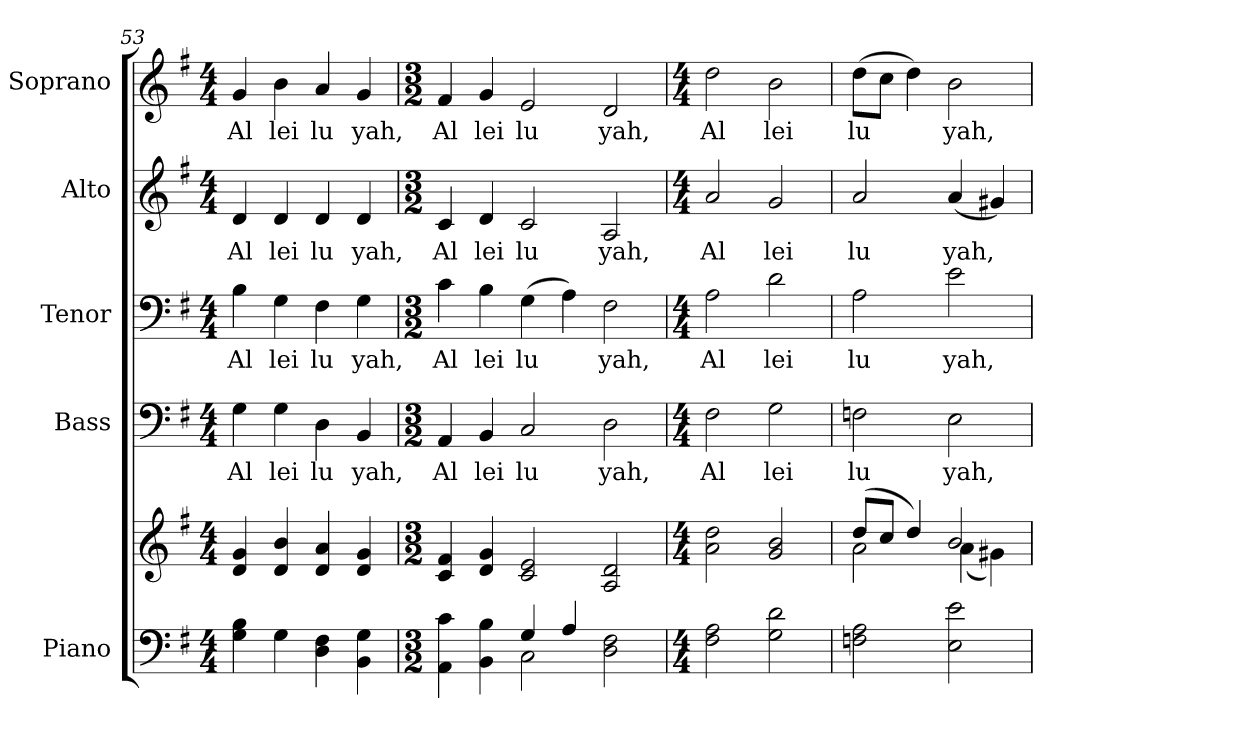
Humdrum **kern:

**kern	**kern	**kern	**text	**kern	**text	**kern	**text	**kern	**text
*part5	*part5	*part4	*part4	*part3	*part3	*part2	*part2	*part1	*part1
*staff6	*staff5	*staff4	*staff4	*staff3	*staff3	*staff2	*staff2	*staff1	*staff1
*I"Piano	*	*I"Bass	*	*I"Tenor	*	*I"Alto	*	*I"Soprano	*
*I'Pno.	*	*I'B.	*	*I'T.	*	*I'A.	*	*I'S.	*
*clefF4	*clefG2	*clefF4	*	*clefF4	*	*clefG2	*	*clefG2	*
*k[f#]	*k[f#]	*k[f#]	*	*k[f#]	*	*k[f#]	*	*k[f#]	*
*G:	*G:	*G:	*	*G:	*	*G:	*	*G:	*
*M4/4	*M4/4	*M4/4	*	*M4/4	*	*M4/4	*	*M4/4	*
=53	=53	=53	=53	=53	=53	=53	=53	=53	=53
!	!	!	!LO:LY:b:color=#000000	!	!	!	!	!	!
!	!	!	!	!	!LO:LY:b:color=#000000	!	!	!	!
!	!	!	!	!	!	!	!LO:LY:b:color=#000000	!	!
!	!	!	!	!	!	!	!	!	!LO:LY:b:color=#000000
4Gi\ 4Bi	4di/ 4gi	4Gi\	Al	4Bi\	Al	4di/	Al	4gi/	Al
!	!	!	!LO:LY:b:color=#000000	!	!	!	!	!	!
!	!	!	!	!	!LO:LY:b:color=#000000	!	!	!	!
!	!	!	!	!	!	!	!LO:LY:b:color=#000000	!	!
!	!	!	!	!	!	!	!	!	!LO:LY:b:color=#000000
4Gi\	4di/ 4bi	4Gi\	lei	4Gi\	lei	4di/	lei	4bi\	lei
!	!	!	!LO:LY:b:color=#000000	!	!	!	!	!	!
!	!	!	!	!	!LO:LY:b:color=#000000	!	!	!	!
!	!	!	!	!	!	!	!LO:LY:b:color=#000000	!	!
!	!	!	!	!	!	!	!	!	!LO:LY:b:color=#000000
4Di\ 4F#i	4di/ 4ai	4Di\	lu	4F#i\	lu	4di/	lu	4ai/	lu
!	!	!	!LO:LY:b:color=#000000	!	!	!	!	!	!
!	!	!	!	!	!LO:LY:b:color=#000000	!	!	!	!
!	!	!	!	!	!	!	!LO:LY:b:color=#000000	!	!
!	!	!	!	!	!	!	!	!	!LO:LY:b:color=#000000
4BBi\ 4Gi	4di/ 4gi	4BBi/	yah,	4Gi\	yah,	4di/	yah,	4gi/	yah,
=54	=54	=54	=54	=54	=54	=54	=54	=54	=54
*M3/2	*M3/2	*M3/2	*	*M3/2	*	*M3/2	*	*M3/2	*
*^	*	*	*	*	*	*	*	*	*
!	!	!	!	!LO:LY:b:color=#000000	!	!	!	!	!	!
!	!	!	!	!	!	!LO:LY:b:color=#000000	!	!	!	!
!	!	!	!	!	!	!	!	!LO:LY:b:color=#000000	!	!
!	!	!	!	!	!	!	!	!	!	!LO:LY:b:color=#000000
4AAi\ 4ci	2ryy	4ci/ 4f#i	4AAi/	Al	4ci\	Al	4ci/	Al	4f#i/	Al
!	!	!	!	!LO:LY:b:color=#000000	!	!	!	!	!	!
!	!	!	!	!	!	!LO:LY:b:color=#000000	!	!	!	!
!	!	!	!	!	!	!	!	!LO:LY:b:color=#000000	!	!
!	!	!	!	!	!	!	!	!	!	!LO:LY:b:color=#000000
4BBi\ 4Bi	.	4di/ 4gi	4BBi/	lei	4Bi\	lei	4di/	lei	4gi/	lei
!	!	!	!	!LO:LY:b:color=#000000	!	!	!	!	!	!
!	!	!	!	!	!	!LO:LY:b:color=#000000	!	!	!	!
!	!	!	!	!	!	!	!	!LO:LY:b:color=#000000	!	!
!	!	!	!	!	!	!	!	!	!	!LO:LY:b:color=#000000
4Gi/	2Ci\	2ci/ 2ei	2Ci/	lu	(4Gi\	lu	2ci/	lu	2ei/	lu
4Ai/	.	.	.	.	4Ai\)	.	.	.	.	.
!	!	!	!	!LO:LY:b:color=#000000	!	!	!	!	!	!
!	!	!	!	!	!	!LO:LY:b:color=#000000	!	!	!	!
!	!	!	!	!	!	!	!	!LO:LY:b:color=#000000	!	!
!	!	!	!	!	!	!	!	!	!	!LO:LY:b:color=#000000
2Di\ 2F#i	2ryy	2Ai/ 2di	2Di\	yah,	2F#i\	yah,	2Ai/	yah,	2di/	yah,
*v	*v	*	*	*	*	*	*	*	*	*
!!LO:PB:g=z
=55	=55	=55	=55	=55	=55	=55	=55	=55	=55
*M4/4	*M4/4	*M4/4	*	*M4/4	*	*M4/4	*	*M4/4	*
*	*^	*	*	*	*	*	*	*	*
*^	*	*	*	*	*	*	*	*	*	*
!	!	!	!	!	!LO:LY:b:color=#000000	!	!	!	!	!	!
*v	*v	*	*	*	*	*	*	*	*	*	*
*^	*	*	*	*	*	*	*	*	*	*
!	!	!	!	!	!	!	!LO:LY:b:color=#000000	!	!	!	!
*v	*v	*	*	*	*	*	*	*	*	*	*
*^	*	*	*	*	*	*	*	*	*	*
!	!	!	!	!	!	!	!	!	!LO:LY:b:color=#000000	!	!
*v	*v	*	*	*	*	*	*	*	*	*	*
*^	*	*	*	*	*	*	*	*	*	*
!	!	!	!	!	!	!	!	!	!	!	!LO:LY:b:color=#000000
*v	*v	*	*	*	*	*	*	*	*	*	*
2F#i\ 2Ai	2ai\ 2ddi	2ryy	2F#i\	Al	2Ai\	Al	2ai/	Al	2ddi\	Al
!	!	!	!	!LO:LY:b:color=#000000	!	!	!	!	!	!
!	!	!	!	!	!	!LO:LY:b:color=#000000	!	!	!	!
!	!	!	!	!	!	!	!	!LO:LY:b:color=#000000	!	!
!	!	!	!	!	!	!	!	!	!	!LO:LY:b:color=#000000
2Gi\ 2di	2gi/ 2bi	2ryy	2Gi\	lei	2di\	lei	2gi/	lei	2bi\	lei
=56	=56	=56	=56	=56	=56	=56	=56	=56	=56	=56
!	!	!	!	!LO:LY:b:color=#000000	!	!	!	!	!	!
!	!	!	!	!	!	!LO:LY:b:color=#000000	!	!	!	!
!	!	!	!	!	!	!	!	!LO:LY:b:color=#000000	!	!
!	!	!	!	!	!	!	!	!	!	!LO:LY:b:color=#000000
2Fni\ 2Ai	(8ddi/L	2ai\	2Fni\	lu	2Ai\	lu	2ai/	lu	(8ddi\L	lu
.	8cci/J	.	.	.	.	.	.	.	8cci\J	.
.	4ddi/)	.	.	.	.	.	.	.	4ddi\)	.
!	!	!	!	!LO:LY:b:color=#000000	!	!	!	!	!	!
!	!	!	!	!	!	!LO:LY:b:color=#000000	!	!	!	!
!	!	!	!	!	!	!	!	!LO:LY:b:color=#000000	!	!
!	!	!	!	!	!	!	!	!	!	!LO:LY:b:color=#000000
2Ei\ 2ei	2bi/	(4ai\	2Ei\	yah,	2ei\	yah,	(4ai/	yah,	2bi\	yah,
.	.	4g#Xi\)	.	.	.	.	4g#Xi/)	.	.	.
*	*v	*v	*	*	*	*	*	*	*	*
=	=	=	=	=	=	=	=	=	=
*-	*-	*-	*-	*-	*-	*-	*-	*-	*-
